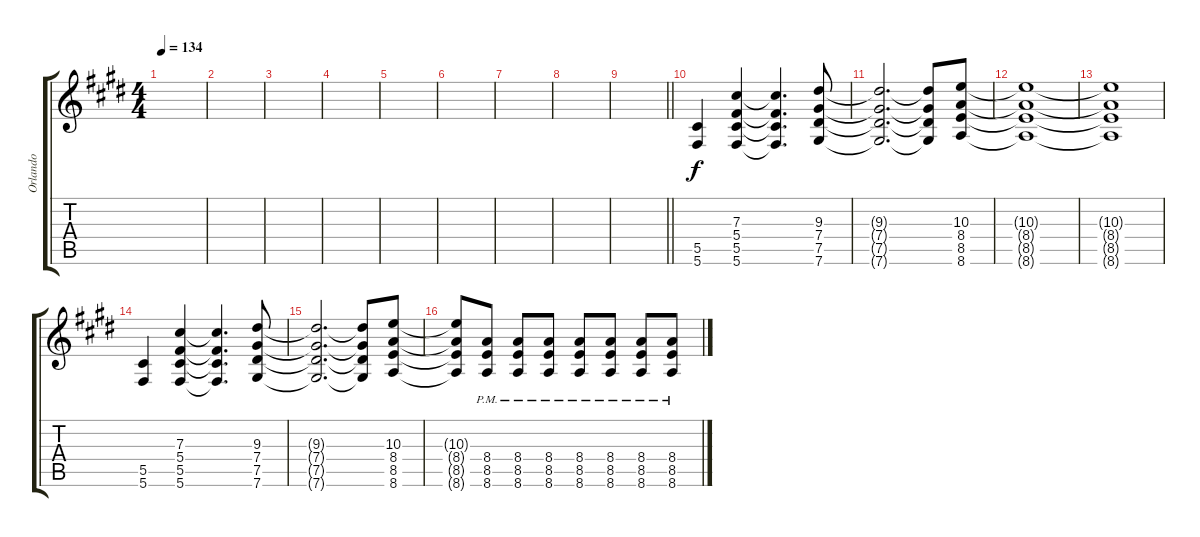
\track ("Orlando" "Orlando") {instrument distortionguitar}
\staff {score tabs}
\tuning (Eb4 Bb3 Gb3 Db3 Ab2 Db2) {hide}
\ts (4 4)
\tempo 134
\clef g2
\ks c#minor
|
|
|
|
|
|
|
|
\barLineRight lightlight
|
(5.5 5.6).4 (7.3 5.4 5.5 5.6).4 (7.3{t} 5.4{t} 5.5{t} 5.6{t}).4{d} (9.3 7.4 7.5 7.6).8 |
(9.3{t} 7.4{t} 7.5{t} 7.6{t}).2{d} (9.3{t} 7.4{t} 7.5{t} 7.6{t}).8 (10.3 8.4 8.5 8.6).8 |
(10.3{t} 8.4{t} 8.5{t} 8.6{t}).1 |
(10.3{t} 8.4{t} 8.5{t} 8.6{t}).1 |
(5.5 5.6).4 (7.3 5.4 5.5 5.6).4 (7.3{t} 5.4{t} 5.5{t} 5.6{t}).4{d} (9.3 7.4 7.5 7.6).8 |
(9.3{t} 7.4{t} 7.5{t} 7.6{t}).2{d} (9.3{t} 7.4{t} 7.5{t} 7.6{t}).8 (10.3 8.4 8.5 8.6).8 |
(10.3{t} 8.4{t} 8.5{t} 8.6{t}).8 (8.4{pm} 8.5{pm} 8.6{pm}).8 (8.4{pm} 8.5{pm} 8.6{pm}).8 (8.4{pm} 8.5{pm} 8.6{pm}).8 (8.4{pm} 8.5{pm} 8.6{pm}).8 (8.4{pm} 8.5{pm} 8.6{pm}).8 (8.4{pm} 8.5{pm} 8.6{pm}).8 (8.4{pm} 8.5{pm} 8.6{pm}).8
